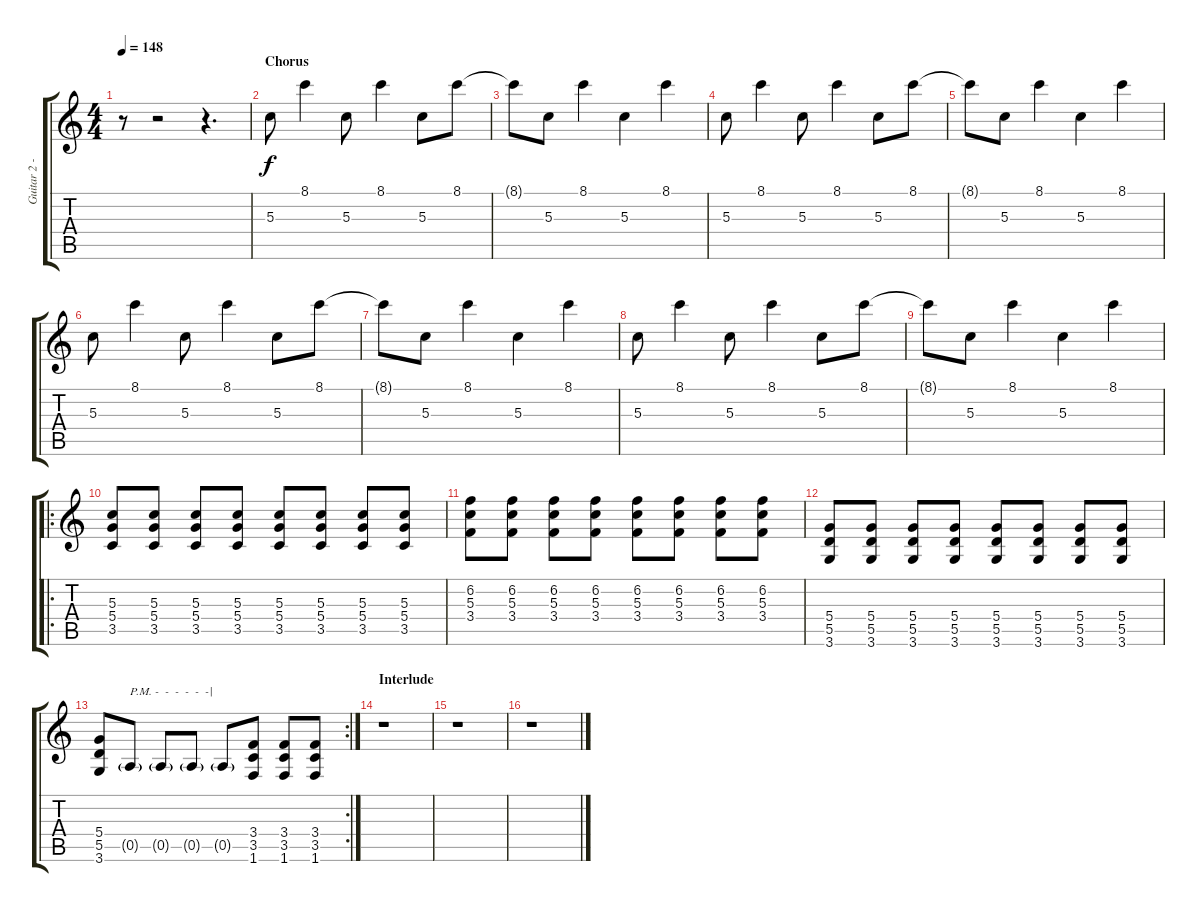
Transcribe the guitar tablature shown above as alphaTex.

\track ("Guitar 2 - Distortion" "Guitar 2 -") {instrument distortionguitar}
\staff {score tabs}
\tuning (E4 B3 G3 D3 A2 E2) {hide}
\ts (4 4)
\tempo 148
\clef g2
\ks c
r.8{dy f} r.2 r.4{d} |
\section ("" "Chorus")
5.3.8 8.1.4 5.3.8 8.1.4 5.3.8 8.1.8 |
8.1{t}.8 5.3.8 8.1.4 5.3.4 8.1.4 |
5.3.8 8.1.4 5.3.8 8.1.4 5.3.8 8.1.8 |
8.1{t}.8 5.3.8 8.1.4 5.3.4 8.1.4 |
5.3.8 8.1.4 5.3.8 8.1.4 5.3.8 8.1.8 |
8.1{t}.8 5.3.8 8.1.4 5.3.4 8.1.4 |
5.3.8 8.1.4 5.3.8 8.1.4 5.3.8 8.1.8 |
8.1{t}.8 5.3.8 8.1.4 5.3.4 8.1.4 |
\ro
(5.3 5.4 3.5).8 (5.3 5.4 3.5).8 (5.3 5.4 3.5).8 (5.3 5.4 3.5).8 (5.3 5.4 3.5).8 (5.3 5.4 3.5).8 (5.3 5.4 3.5).8 (5.3 5.4 3.5).8 |
(6.2 5.3 3.4).8 (6.2 5.3 3.4).8 (6.2 5.3 3.4).8 (6.2 5.3 3.4).8 (6.2 5.3 3.4).8 (6.2 5.3 3.4).8 (6.2 5.3 3.4).8 (6.2 5.3 3.4).8 |
(5.4 5.5 3.6).8 (5.4 5.5 3.6).8 (5.4 5.5 3.6).8 (5.4 5.5 3.6).8 (5.4 5.5 3.6).8 (5.4 5.5 3.6).8 (5.4 5.5 3.6).8 (5.4 5.5 3.6).8 |
\rc 2
(5.4 5.5 3.6).8 0.5{g}.8{txt "P.M. -  -  -  -  -  -|"} 0.5{g}.8 0.5{g}.8 0.5{g}.8 (3.4 3.5 1.6).8 (3.4 3.5 1.6).8 (3.4 3.5 1.6).8 |
\section ("" "Interlude")
r.1 |
r.1 |
r.1
